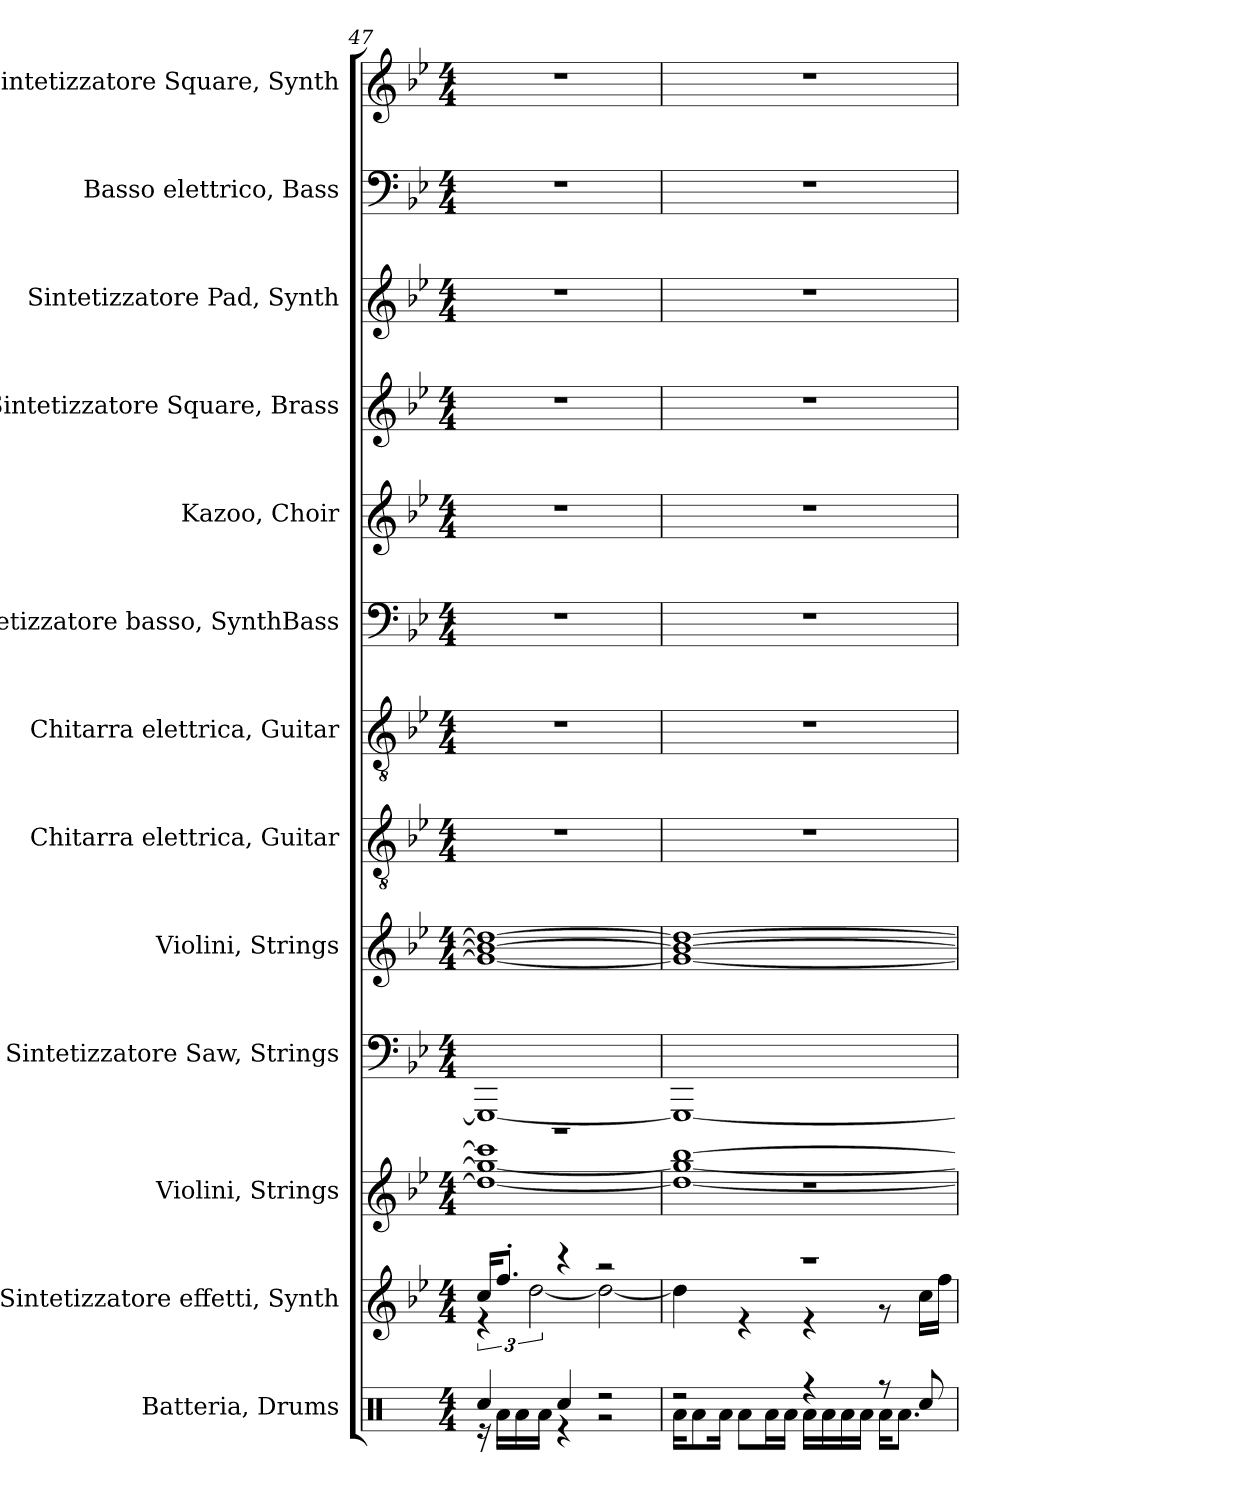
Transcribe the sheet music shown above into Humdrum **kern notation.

**kern	**kern	**kern	**kern	**kern	**kern	**kern	**kern	**kern	**kern	**kern	**kern	**kern
*part13	*part12	*part11	*part10	*part9	*part8	*part7	*part6	*part5	*part4	*part3	*part2	*part1
*staff13	*staff12	*staff11	*staff10	*staff9	*staff8	*staff7	*staff6	*staff5	*staff4	*staff3	*staff2	*staff1
*I"Batteria, Drums	*I"Sintetizzatore effetti, Synth	*I"Violini, Strings	*I"Sintetizzatore Saw, Strings	*I"Violini, Strings	*I"Chitarra elettrica, Guitar	*I"Chitarra elettrica, Guitar	*I"Sintetizzatore basso, SynthBass	*I"Kazoo, Choir	*I"Sintetizzatore Square, Brass	*I"Sintetizzatore Pad, Synth	*I"Basso elettrico, Bass	*I"Sintetizzatore Square, Synth
*I'Batt.	*I'Sint.	*I'Vl.	*I'Sint.	*I'Vl.	*I'Chit. el.	*I'Chit. el.	*I'Sint.	*I'Kaz.	*I'Sint.	*I'Sint.	*I'B. el.	*I'Sint.
*clefX	*clefG2	*clefG2	*clefF4	*clefG2	*clefGv2	*clefGv2	*clefF4	*clefG2	*clefG2	*clefG2	*clefF4	*clefG2
*	*	*	*	*	*	*	*	*	*	*	*ITrd7c12	*
*k[]	*k[b-e-]	*k[b-e-]	*k[b-e-]	*k[b-e-]	*k[b-e-]	*k[b-e-]	*k[b-e-]	*k[b-e-]	*k[b-e-]	*k[b-e-]	*k[b-e-]	*k[b-e-]
*M4/4	*M4/4	*M4/4	*M4/4	*M4/4	*M4/4	*M4/4	*M4/4	*M4/4	*M4/4	*M4/4	*M4/4	*M4/4
=47	=47	=47	=47	=47	=47	=47	=47	=47	=47	=47	=47	=47
*^	*^	*^	*	*	*	*	*	*	*	*	*	*
4Rcc/	16r	16cc/KL	6r	1r	1dd_ 1gg_ 1ccc]	1GGG_	1g_ 1b-_ 1dd_	1r	1r	1r	1r	1r	1r	1r	1r
.	16Ra\LL	8.ff'/J	.	.	.	.	.	.	.	.	.	.	.	.	.
.	16Ra\	.	.	.	.	.	.	.	.	.	.	.	.	.	.
.	.	.	[3dd\	.	.	.	.	.	.	.	.	.	.	.	.
.	16Ra\JJ	.	.	.	.	.	.	.	.	.	.	.	.	.	.
4Rcc/	4r	4r	.	.	.	.	.	.	.	.	.	.	.	.	.
2r	2r	2r	2dd\_	.	.	.	.	.	.	.	.	.	.	.	.
=48	=48	=48	=48	=48	=48	=48	=48	=48	=48	=48	=48	=48	=48	=48	=48
*	*	*	*	*	*^	*	*	*	*	*	*	*	*	*	*
2r	16Ra\KL	1r	4dd\]	1r	1dd_ 1gg_	[1bb-	1GGG_	1g_ 1b-_ 1dd_	1r	1r	1r	1r	1r	1r	1r	1r
.	8Ra\	.	.	.	.	.	.	.	.	.	.	.	.	.	.	.
.	16Ra\Jk	.	.	.	.	.	.	.	.	.	.	.	.	.	.	.
.	8Ra\L	.	4r	.	.	.	.	.	.	.	.	.	.	.	.	.
.	16Ra\L	.	.	.	.	.	.	.	.	.	.	.	.	.	.	.
.	16Ra\JJ	.	.	.	.	.	.	.	.	.	.	.	.	.	.	.
4r	16Ra\LL	.	4r	.	.	.	.	.	.	.	.	.	.	.	.	.
.	16Ra\	.	.	.	.	.	.	.	.	.	.	.	.	.	.	.
.	16Ra\	.	.	.	.	.	.	.	.	.	.	.	.	.	.	.
.	16Ra\JJ	.	.	.	.	.	.	.	.	.	.	.	.	.	.	.
8r	16Ra\KL	.	8r	.	.	.	.	.	.	.	.	.	.	.	.	.
.	8.Ra\J	.	.	.	.	.	.	.	.	.	.	.	.	.	.	.
8Rcc/	.	.	16cc\LL	.	.	.	.	.	.	.	.	.	.	.	.	.
.	.	.	16ff\JJ	.	.	.	.	.	.	.	.	.	.	.	.	.
*v	*v	*	*	*v	*v	*v	*	*	*	*	*	*	*	*	*	*
*	*v	*v	*	*	*	*	*	*	*	*	*	*	*
=	=	=	=	=	=	=	=	=	=	=	=	=
*-	*-	*-	*-	*-	*-	*-	*-	*-	*-	*-	*-	*-
